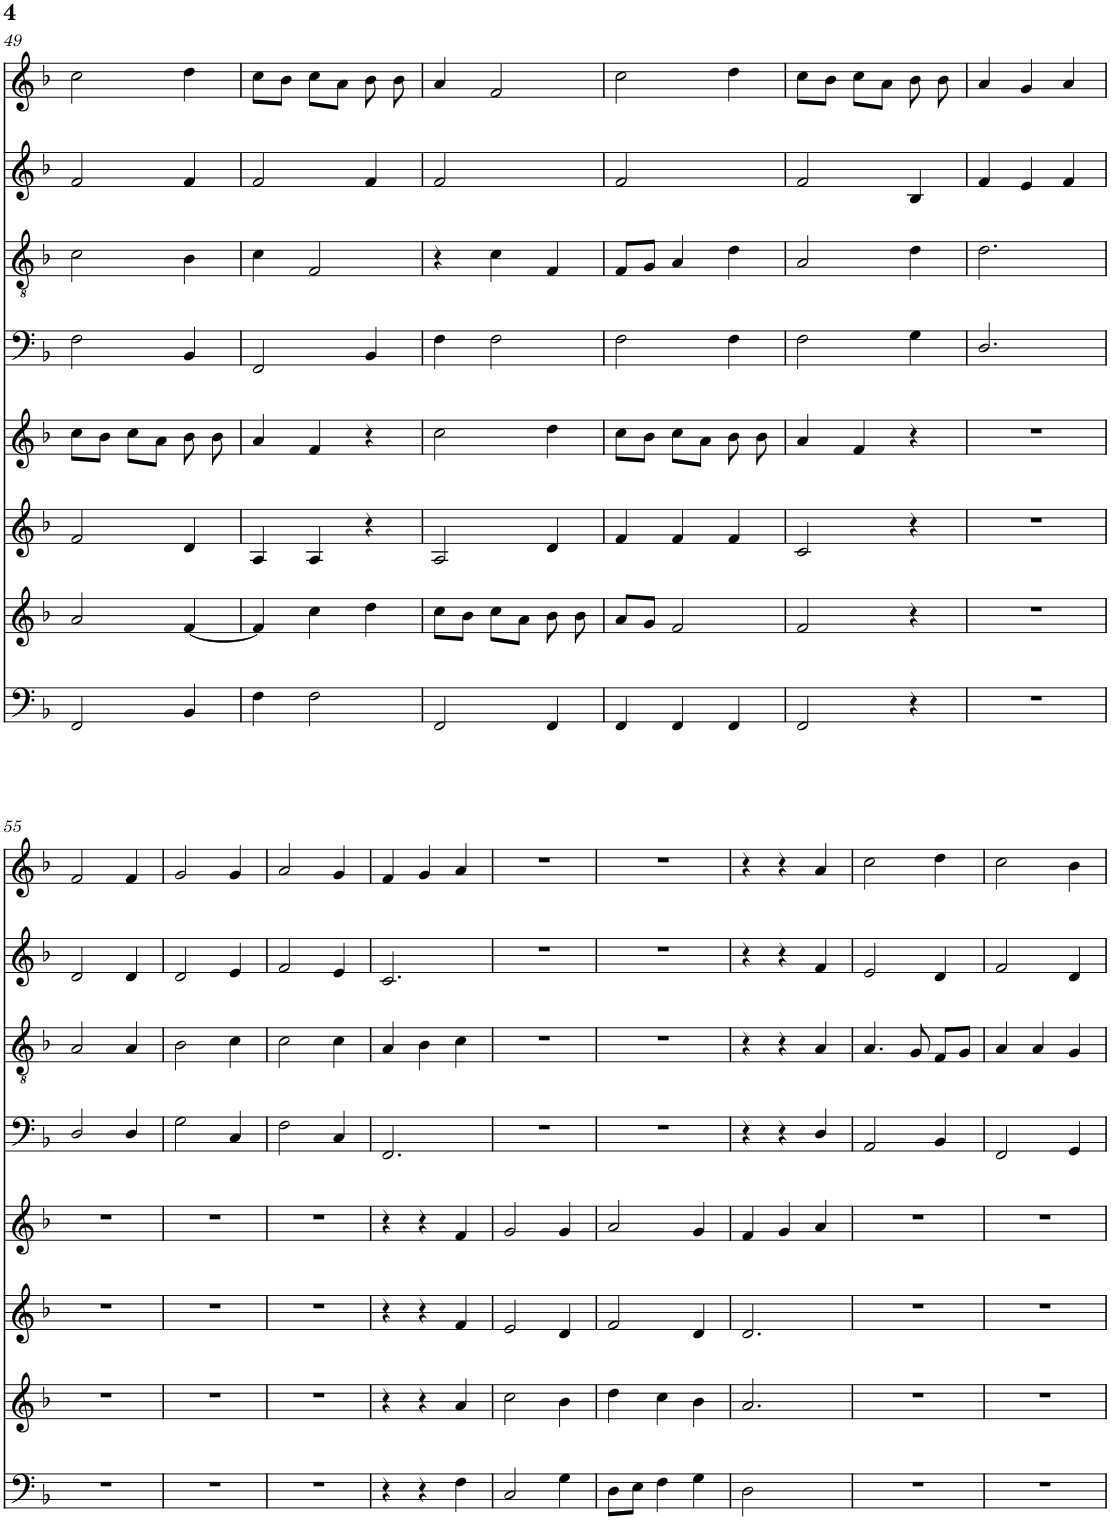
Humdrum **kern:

**kern	**kern	**kern	**kern	**kern	**kern	**kern	**kern
*part8	*part7	*part6	*part5	*part4	*part3	*part2	*part1
*staff8	*staff7	*staff6	*staff5	*staff4	*staff3	*staff2	*staff1
*I"Voice	*I"Voice	*I"Voice	*I"Voice	*I"Voice	*I"Voice	*I"Voice	*I"Voice
*I'V	*I'V	*I'V	*I'V	*I'V	*I'V	*I'V	*I'V
!!LO:PB:g=z
*clefF4	*clefG2	*clefG2	*clefG2	*clefF4	*clefGv2	*clefG2	*clefG2
*k[b-]	*k[b-]	*k[b-]	*k[b-]	*k[b-]	*k[b-]	*k[b-]	*k[b-]
*M3/4	*M3/4	*M3/4	*M3/4	*M3/4	*M3/4	*M3/4	*M3/4
=49	=49	=49	=49	=49	=49	=49	=49
2FF/	2a/	2f/	8cc\L	2F\	2c\	2f/	2cc\
.	.	.	8b-\J	.	.	.	.
.	.	.	8cc\L	.	.	.	.
.	.	.	8a\J	.	.	.	.
4BB-/	[<4f/	4d/	8b-\	4BB-/	4B-\	4f/	4dd\
.	.	.	8b-\	.	.	.	.
=50	=50	=50	=50	=50	=50	=50	=50
4F\	4f/]	4A/	4a/	2FF/	4c\	2f/	8cc\L
.	.	.	.	.	.	.	8b-\J
2F\	4cc\	4A/	4f/	.	2F/	.	8cc\L
.	.	.	.	.	.	.	8a\J
.	4dd\	4r	4r	4BB-/	.	4f/	8b-\
.	.	.	.	.	.	.	8b-\
=51	=51	=51	=51	=51	=51	=51	=51
2FF/	8cc\L	2A/	2cc\	4F\	4r	2f/	4a/
.	8b-\J	.	.	.	.	.	.
.	8cc\L	.	.	2F\	4c\	.	2f/
.	8a\J	.	.	.	.	.	.
4FF/	8b-\	4d/	4dd\	.	4F/	4ryy	.
.	8b-\	.	.	.	.	.	.
=52	=52	=52	=52	=52	=52	=52	=52
4FF/	8a/L	4f/	8cc\L	2F\	8F/L	2f/	2cc\
.	8g/J	.	8b-\J	.	8G/J	.	.
4FF/	2f/	4f/	8cc\L	.	4A/	.	.
.	.	.	8a\J	.	.	.	.
4FF/	.	4f/	8b-\	4F\	4d\	4ryy	4dd\
.	.	.	8b-\	.	.	.	.
=53	=53	=53	=53	=53	=53	=53	=53
2FF/	2f/	2c/	4a/	2F\	2A/	2f/	8cc\L
.	.	.	.	.	.	.	8b-\J
.	.	.	4f/	.	.	.	8cc\L
.	.	.	.	.	.	.	8a\J
4r	4r	4r	4r	4G\	4d\	4B-/	8b-\
.	.	.	.	.	.	.	8b-\
=54	=54	=54	=54	=54	=54	=54	=54
2.r	2.r	2.r	2.r	2.D/	2.d\	4f/	4a/
.	.	.	.	.	.	4e/	4g/
.	.	.	.	.	.	4f/	4a/
!!LO:LB:g=z
=55	=55	=55	=55	=55	=55	=55	=55
2.r	2.r	2.r	2.r	2D/	2A/	2d/	2f/
.	.	.	.	4D/	4A/	4d/	4f/
=56	=56	=56	=56	=56	=56	=56	=56
2.r	2.r	2.r	2.r	2G\	2B-\	2d/	2g/
.	.	.	.	4C/	4c\	4e/	4g/
=57	=57	=57	=57	=57	=57	=57	=57
2.r	2.r	2.r	2.r	2F\	2c\	2f/	2a/
.	.	.	.	4C/	4c\	4e/	4g/
=58	=58	=58	=58	=58	=58	=58	=58
4r	4r	4r	4r	2.FF/	4A/	2.c/	4f/
4r	4r	4r	4r	.	4B-\	.	4g/
4F\	4a/	4f/	4f/	.	4c\	.	4a/
=59	=59	=59	=59	=59	=59	=59	=59
2C/	2cc\	2e/	2g/	2.r	2.r	2.r	2.r
4G\	4b-\	4d/	4g/	.	.	.	.
=60	=60	=60	=60	=60	=60	=60	=60
8D\L	4dd\	2f/	2a/	2.r	2.r	2.r	2.r
8E\J	.	.	.	.	.	.	.
4F\	4cc\	.	.	.	.	.	.
4G\	4b-\	4d/	4g/	.	.	.	.
=61	=61	=61	=61	=61	=61	=61	=61
2D\	2.a/	2.d/	4f/	4r	4r	4r	4r
.	.	.	4g/	4r	4r	4r	4r
4ryy	.	.	4a/	4D/	4A/	4f/	4a/
=62	=62	=62	=62	=62	=62	=62	=62
2.r	2.r	2.r	2.r	2AA/	4.A/	2e/	2cc\
.	.	.	.	.	8G/	.	.
.	.	.	.	4BB-/	8F/L	4d/	4dd\
.	.	.	.	.	8G/J	.	.
=63	=63	=63	=63	=63	=63	=63	=63
2.r	2.r	2.r	2.r	2FF/	4A/	2f/	2cc\
.	.	.	.	.	4A/	.	.
.	.	.	.	4GG/	4G/	4d/	4b-\
=	=	=	=	=	=	=	=
*-	*-	*-	*-	*-	*-	*-	*-
